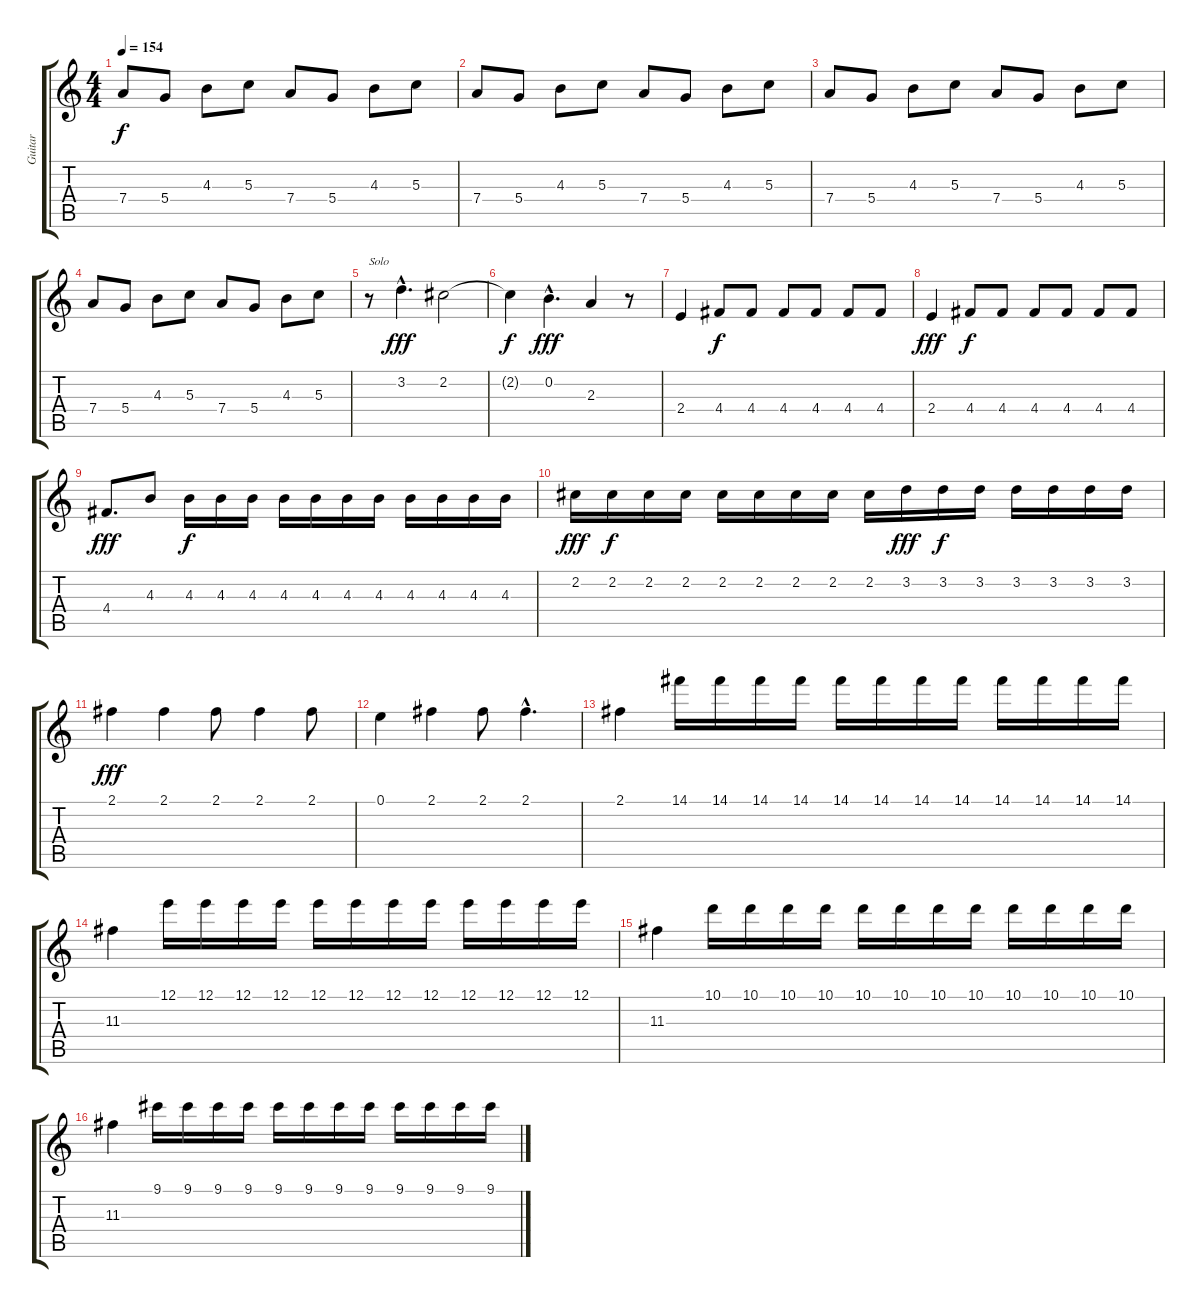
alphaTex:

\track ("Guitar " "Guitar ") {instrument acousticguitarsteel}
\staff {score tabs}
\tuning (E4 B3 G3 D3 A2 E2) {hide}
\ts (4 4)
\tempo 154
\clef g2
\ks c
7.4.8{dy f} 5.4.8 4.3.8 5.3.8 7.4.8 5.4.8 4.3.8 5.3.8 |
7.4.8 5.4.8 4.3.8 5.3.8 7.4.8 5.4.8 4.3.8 5.3.8 |
7.4.8 5.4.8 4.3.8 5.3.8 7.4.8 5.4.8 4.3.8 5.3.8 |
7.4.8 5.4.8 4.3.8 5.3.8 7.4.8 5.4.8 4.3.8 5.3.8 |
r.8{txt "Solo"} 3.2{hac}.4{d dy fff volume 16 balance 8 instrument distortionguitar} 2.2.2 |
2.2{t}.4{dy f} 0.2{hac}.4{d dy fff} 2.3.4 r.8 |
2.4.4 4.4.8{dy f} 4.4.8 4.4.8 4.4.8 4.4.8 4.4.8 |
2.4.4{dy fff} 4.4.8{dy f} 4.4.8 4.4.8 4.4.8 4.4.8 4.4.8 |
4.4.8{d dy fff} 4.3.8 4.3.16{dy f} 4.3.16 4.3.16 4.3.16 4.3.16 4.3.16 4.3.16 4.3.16 4.3.16 4.3.16 4.3.16 |
2.2.16{dy fff} 2.2.16{dy f} 2.2.16 2.2.16 2.2.16 2.2.16 2.2.16 2.2.16 2.2.16 3.2.16{dy fff} 3.2.16{dy f} 3.2.16 3.2.16 3.2.16 3.2.16 3.2.16 |
2.1.4{dy fff} 2.1.4 2.1.8 2.1.4 2.1.8 |
0.1.4 2.1.4 2.1.8 2.1{hac}.4{d} |
2.1.4 14.1.16 14.1.16 14.1.16 14.1.16 14.1.16 14.1.16 14.1.16 14.1.16 14.1.16 14.1.16 14.1.16 14.1.16 |
11.3.4 12.1.16 12.1.16 12.1.16 12.1.16 12.1.16 12.1.16 12.1.16 12.1.16 12.1.16 12.1.16 12.1.16 12.1.16 |
11.3.4 10.1.16 10.1.16 10.1.16 10.1.16 10.1.16 10.1.16 10.1.16 10.1.16 10.1.16 10.1.16 10.1.16 10.1.16 |
11.3.4 9.1.16 9.1.16 9.1.16 9.1.16 9.1.16 9.1.16 9.1.16 9.1.16 9.1.16 9.1.16 9.1.16 9.1.16
